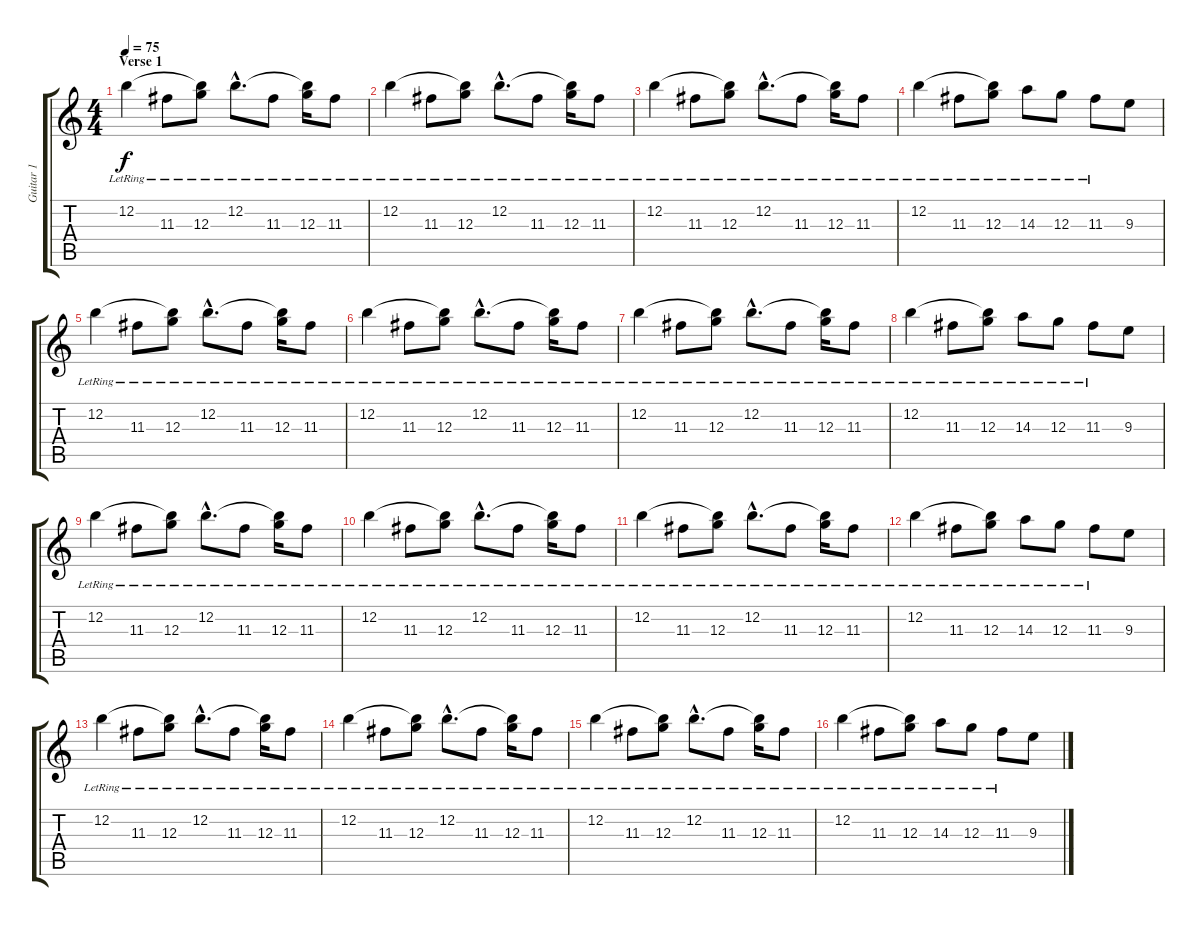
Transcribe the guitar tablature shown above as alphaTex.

\track ("Guitar 1" "Guitar 1") {instrument electricguitarjazz}
\staff {score tabs}
\tuning (E4 B3 G3 D3 A2 E2) {hide}
\ts (4 4)
\section ("" "Verse 1")
\tempo 75
\clef g2
\ks c
12.2{lr}.4{dy f instrument pad1newage} 11.3{lr}.8 (12.2{t} 12.3{lr}).8 12.2{hac lr}.8{d} 11.3{lr}.8 (12.2{t} 12.3{lr}).16 11.3{lr}.8 |
12.2{lr}.4 11.3{lr}.8 (12.2{t} 12.3{lr}).8 12.2{hac lr}.8{d} 11.3{lr}.8 (12.2{t} 12.3{lr}).16 11.3{lr}.8 |
12.2{lr}.4 11.3{lr}.8 (12.2{t} 12.3{lr}).8 12.2{hac lr}.8{d} 11.3{lr}.8 (12.2{t} 12.3{lr}).16 11.3{lr}.8 |
12.2{lr}.4 11.3{lr}.8 (12.2{t} 12.3{lr}).8 14.3{lr}.8 12.3{lr}.8 11.3{lr}.8 9.3.8 |
12.2{lr}.4{instrument pad1newage} 11.3{lr}.8 (12.2{t} 12.3{lr}).8 12.2{hac lr}.8{d} 11.3{lr}.8 (12.2{t} 12.3{lr}).16 11.3{lr}.8 |
12.2{lr}.4 11.3{lr}.8 (12.2{t} 12.3{lr}).8 12.2{hac lr}.8{d} 11.3{lr}.8 (12.2{t} 12.3{lr}).16 11.3{lr}.8 |
12.2{lr}.4 11.3{lr}.8 (12.2{t} 12.3{lr}).8 12.2{hac lr}.8{d} 11.3{lr}.8 (12.2{t} 12.3{lr}).16 11.3{lr}.8 |
12.2{lr}.4 11.3{lr}.8 (12.2{t} 12.3{lr}).8 14.3{lr}.8 12.3{lr}.8 11.3{lr}.8 9.3.8 |
12.2{lr}.4{instrument pad1newage} 11.3{lr}.8 (12.2{t} 12.3{lr}).8 12.2{hac lr}.8{d} 11.3{lr}.8 (12.2{t} 12.3{lr}).16 11.3{lr}.8 |
12.2{lr}.4 11.3{lr}.8 (12.2{t} 12.3{lr}).8 12.2{hac lr}.8{d} 11.3{lr}.8 (12.2{t} 12.3{lr}).16 11.3{lr}.8 |
12.2{lr}.4 11.3{lr}.8 (12.2{t} 12.3{lr}).8 12.2{hac lr}.8{d} 11.3{lr}.8 (12.2{t} 12.3{lr}).16 11.3{lr}.8 |
12.2{lr}.4 11.3{lr}.8 (12.2{t} 12.3{lr}).8 14.3{lr}.8 12.3{lr}.8 11.3{lr}.8 9.3.8 |
12.2{lr}.4{instrument pad1newage} 11.3{lr}.8 (12.2{t} 12.3{lr}).8 12.2{hac lr}.8{d} 11.3{lr}.8 (12.2{t} 12.3{lr}).16 11.3{lr}.8 |
12.2{lr}.4 11.3{lr}.8 (12.2{t} 12.3{lr}).8 12.2{hac lr}.8{d} 11.3{lr}.8 (12.2{t} 12.3{lr}).16 11.3{lr}.8 |
12.2{lr}.4 11.3{lr}.8 (12.2{t} 12.3{lr}).8 12.2{hac lr}.8{d} 11.3{lr}.8 (12.2{t} 12.3{lr}).16 11.3{lr}.8 |
12.2{lr}.4 11.3{lr}.8 (12.2{t} 12.3{lr}).8 14.3{lr}.8 12.3{lr}.8 11.3{lr}.8 9.3.8
